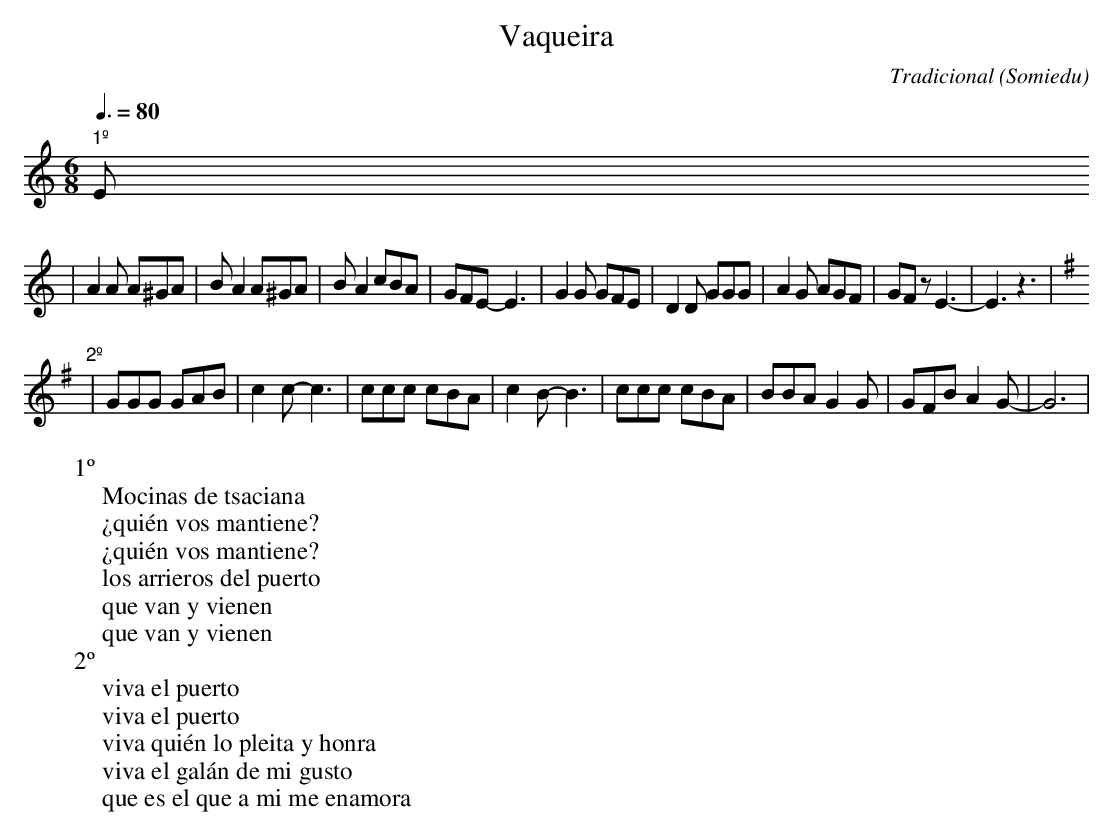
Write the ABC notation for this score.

X:1
T:Vaqueira
C:Tradicional
O:Somiedu
M:6/8
L:1/8
Q:3/8=80
W:1º
W:Mocinas de tsaciana
W:¿quién vos mantiene?
W:¿quién vos mantiene?
W:los arrieros del puerto
W:que van y vienen
W:que van y vienen
W:2º
W:viva el puerto
W:viva el puerto
W:viva quién lo pleita y honra
W:viva el galán de mi gusto
W:que es el que a mi me enamora
K:Am
"1º"
E
|A2 A A^GA|B A2 A^GA|B A2 cBA|GFE-E3|G2 G GFE|D2 D GGG|A2 G AGF|GF z E3-|E3 z3|
"2º"
[K:G]
|GGG GAB|c2 c-c3|ccc cBA|c2 B-B3|ccc cBA|BBA G2 G|GFB A2 G-|G6|
